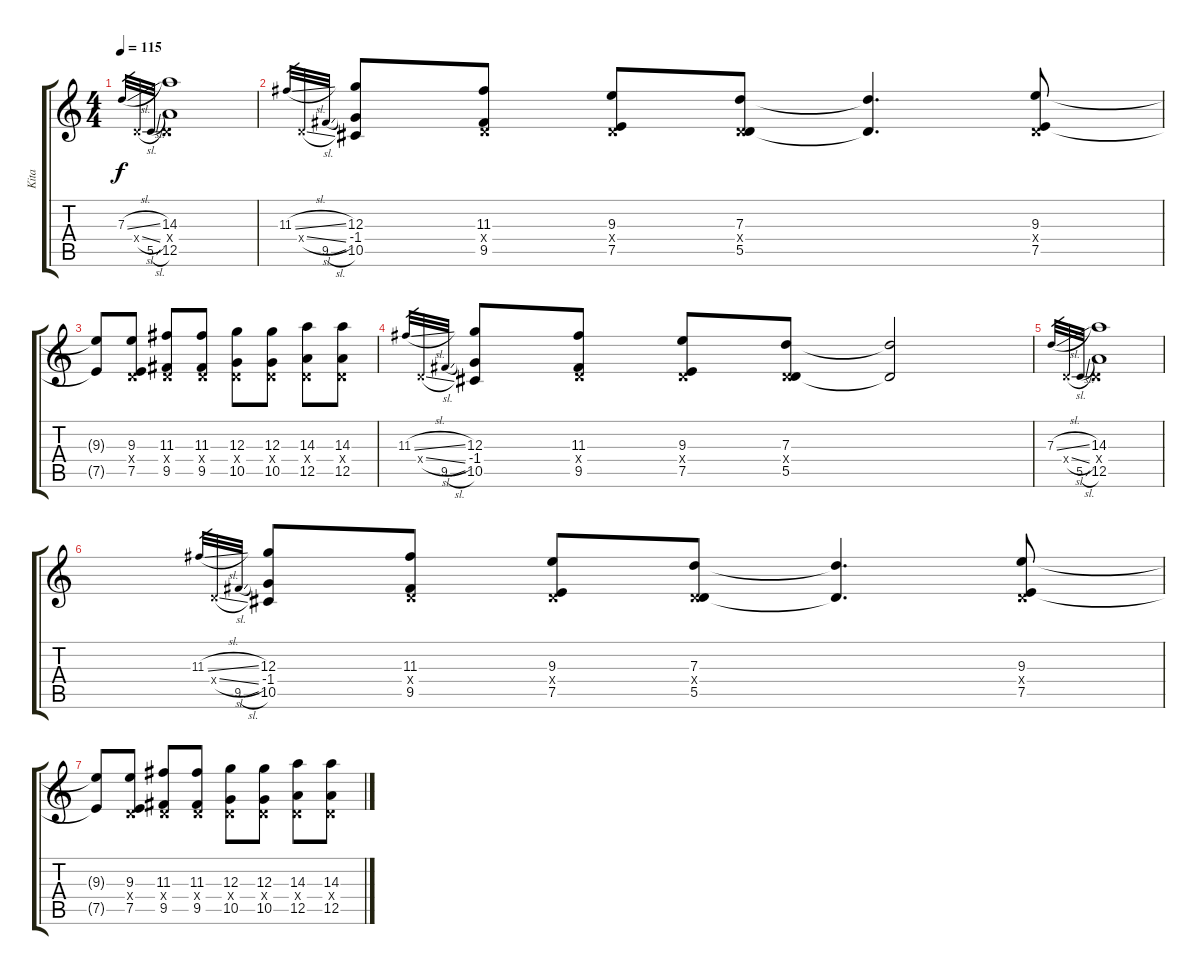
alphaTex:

\track ("Kita" "Kita") {instrument overdrivenguitar}
\staff {score tabs}
\tuning (E4 B3 G3 D3 A2 E2) {hide}
\ts (4 4)
\tempo 115
\clef g2
\ks c
7.3{sl}.32{gr dy f} 0.4{sl x}.32{gr} 5.5{sl}.32{gr} (14.3 0.4{x} 12.5).1 |
11.3{sl}.32{gr} 0.4{sl x}.32{gr} 9.5{sl}.32{gr} (12.3 -1.4 10.5).8 (11.3 0.4{x} 9.5).8 (9.3 0.4{x} 7.5).8 (7.3 0.4{x} 5.5).8 (7.3{t} 5.5{t}).4{d} (9.3 0.4{x} 7.5).8 |
(9.3{t} 7.5{t}).8 (9.3 0.4{x} 7.5).8 (11.3 0.4{x} 9.5).8 (11.3 0.4{x} 9.5).8 (12.3 0.4{x} 10.5).8 (12.3 0.4{x} 10.5).8 (14.3 0.4{x} 12.5).8 (14.3 0.4{x} 12.5).8 |
11.3{sl}.32{gr} 0.4{sl x}.32{gr} 9.5{sl}.32{gr} (12.3 -1.4 10.5).8 (11.3 0.4{x} 9.5).8 (9.3 0.4{x} 7.5).8 (7.3 0.4{x} 5.5).8 (7.3{t} 5.5{t}).2 |
7.3{sl}.32{gr} 0.4{sl x}.32{gr} 5.5{sl}.32{gr} (14.3 0.4{x} 12.5).1 |
11.3{sl}.32{gr} 0.4{sl x}.32{gr} 9.5{sl}.32{gr} (12.3 -1.4 10.5).8 (11.3 0.4{x} 9.5).8 (9.3 0.4{x} 7.5).8 (7.3 0.4{x} 5.5).8 (7.3{t} 5.5{t}).4{d} (9.3 0.4{x} 7.5).8 |
(9.3{t} 7.5{t}).8 (9.3 0.4{x} 7.5).8 (11.3 0.4{x} 9.5).8 (11.3 0.4{x} 9.5).8 (12.3 0.4{x} 10.5).8 (12.3 0.4{x} 10.5).8 (14.3 0.4{x} 12.5).8 (14.3 0.4{x} 12.5).8
